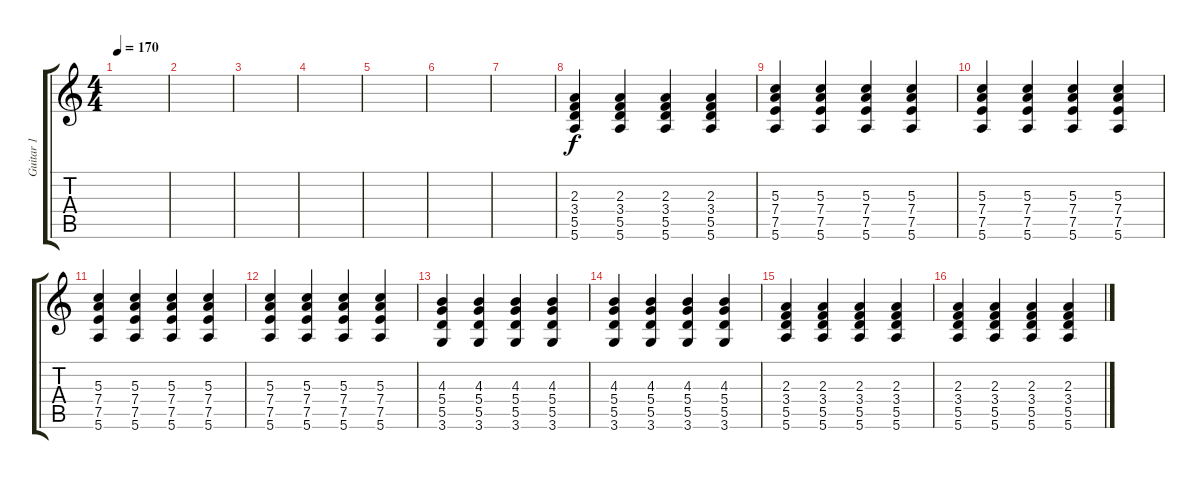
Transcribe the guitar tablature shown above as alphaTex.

\track ("Guitar 1" "Guitar 1") {instrument distortionguitar}
\staff {score tabs}
\tuning (E4 B3 G3 D3 A2 E2) {hide}
\ts (4 4)
\tempo 170
\clef g2
\ks c
|
|
|
|
|
|
|
(2.3 3.4 5.5 5.6).4 (2.3 3.4 5.5 5.6).4 (2.3 3.4 5.5 5.6).4 (2.3 3.4 5.5 5.6).4 |
\section ("" "")
(5.3 7.4 7.5 5.6).4 (5.3 7.4 7.5 5.6).4 (5.3 7.4 7.5 5.6).4 (5.3 7.4 7.5 5.6).4 |
(5.3 7.4 7.5 5.6).4 (5.3 7.4 7.5 5.6).4 (5.3 7.4 7.5 5.6).4 (5.3 7.4 7.5 5.6).4 |
(5.3 7.4 7.5 5.6).4 (5.3 7.4 7.5 5.6).4 (5.3 7.4 7.5 5.6).4 (5.3 7.4 7.5 5.6).4 |
(5.3 7.4 7.5 5.6).4 (5.3 7.4 7.5 5.6).4 (5.3 7.4 7.5 5.6).4 (5.3 7.4 7.5 5.6).4 |
(4.3 5.4 5.5 3.6).4 (4.3 5.4 5.5 3.6).4 (4.3 5.4 5.5 3.6).4 (4.3 5.4 5.5 3.6).4 |
(4.3 5.4 5.5 3.6).4 (4.3 5.4 5.5 3.6).4 (4.3 5.4 5.5 3.6).4 (4.3 5.4 5.5 3.6).4 |
(2.3 3.4 5.5 5.6).4 (2.3 3.4 5.5 5.6).4 (2.3 3.4 5.5 5.6).4 (2.3 3.4 5.5 5.6).4 |
(2.3 3.4 5.5 5.6).4 (2.3 3.4 5.5 5.6).4 (2.3 3.4 5.5 5.6).4 (2.3 3.4 5.5 5.6).4
